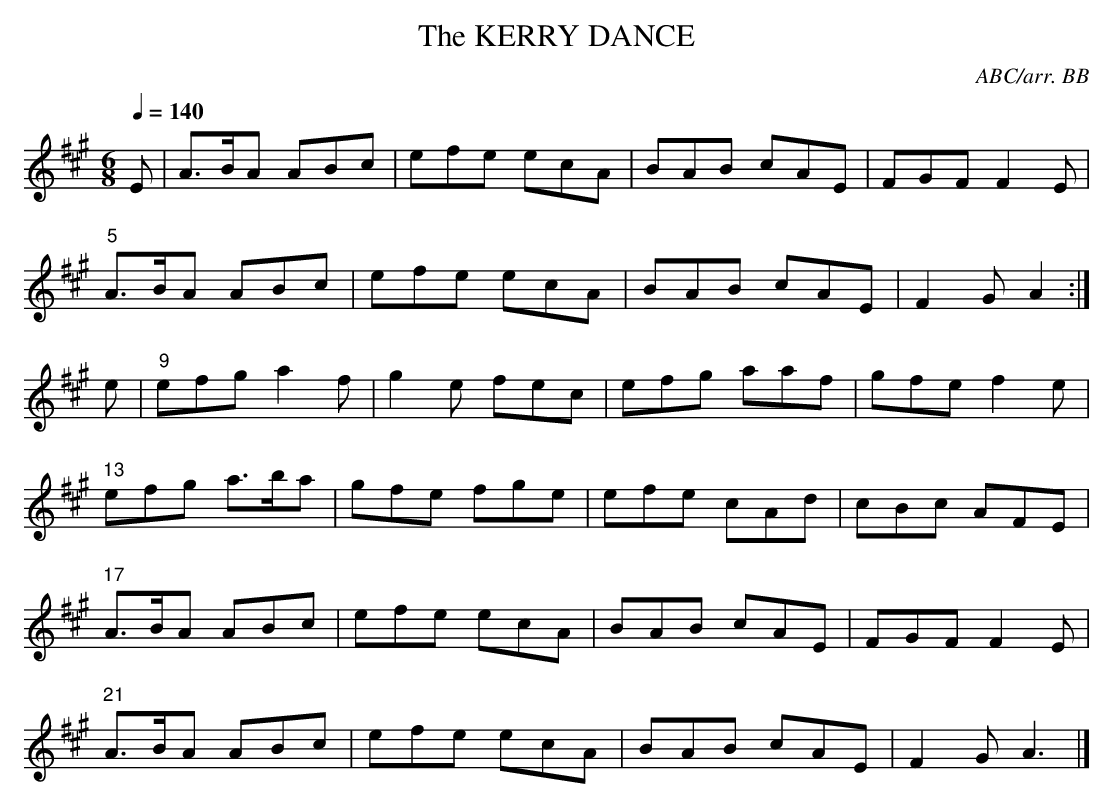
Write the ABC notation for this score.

X:1
T:KERRY DANCE, The
Y:"long dance"
C:ABC/arr. BB
Q:1/4=140
L:1/8
M:6/8
K:A
E|A>BA ABc|efe ecA|BAB cAE|FGF F2E|
"5"A>BA ABc|efe ecA|BAB cAE|F2G A2:|
e|"9"efg a2f|g2e fec|efg aaf|gfe f2e|
"13"efg a>ba|gfe fge|efe cAd|cBc AFE|
"17"A>BA ABc|efe ecA|BAB cAE|FGF F2E|
"21"A>BA ABc|efe ecA|BAB cAE|F2G A3|]
